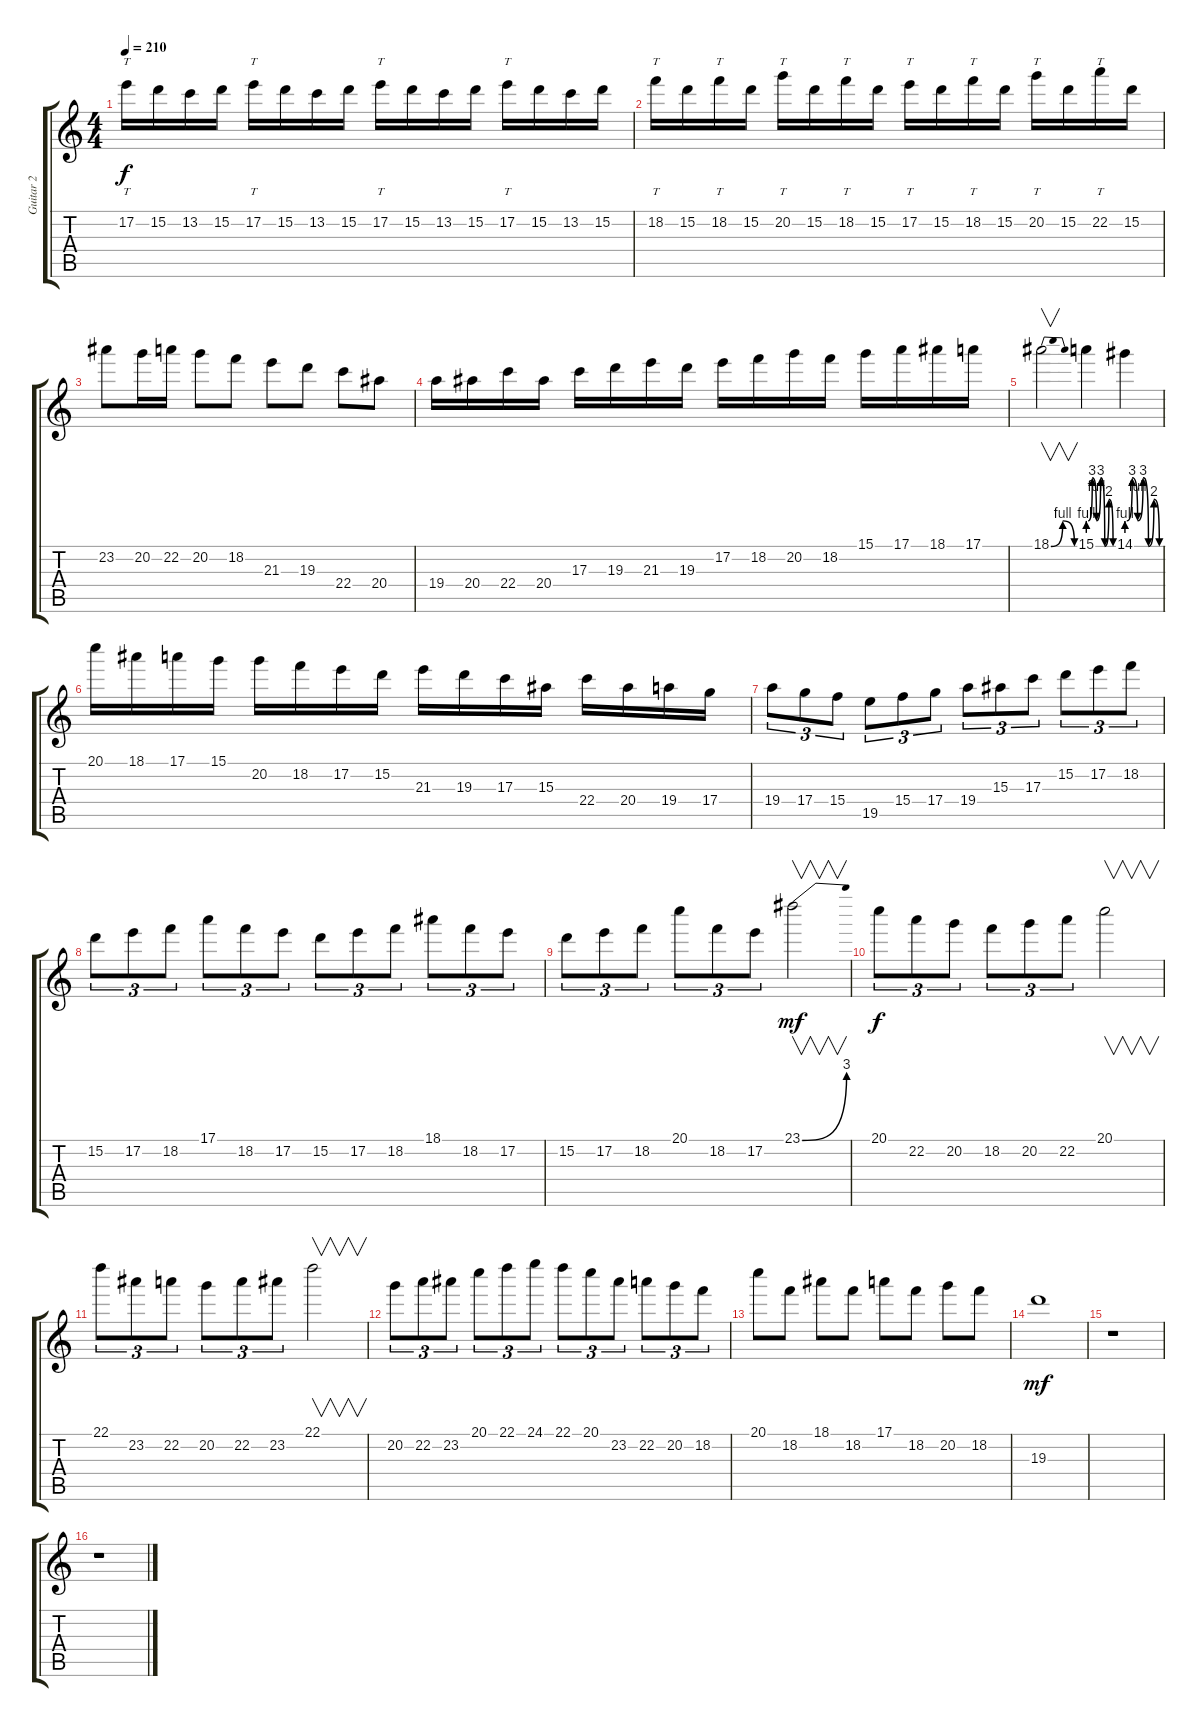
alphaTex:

\track ("Guitar 2" "Guitar 2") {instrument overdrivenguitar}
\staff {score tabs}
\tuning (E4 B3 G3 D3 A2 E2) {hide}
\ts (4 4)
\tempo 210
\clef g2
\ks c
17.2.16{tt dy f} 15.2.16 13.2.16 15.2.16 17.2.16{tt} 15.2.16 13.2.16 15.2.16 17.2.16{tt} 15.2.16 13.2.16 15.2.16 17.2.16{tt} 15.2.16 13.2.16 15.2.16 |
18.2.16{tt} 15.2.16 18.2.16{tt} 15.2.16 20.2.16{tt} 15.2.16 18.2.16{tt} 15.2.16 17.2.16{tt} 15.2.16 18.2.16{tt} 15.2.16 20.2.16{tt} 15.2.16 22.2.16{tt} 15.2.16 |
23.2.8 20.2.16 22.2.16 20.2.8 18.2.8 21.3.8 19.3.8 22.4.8 20.4.8 |
19.4.16 20.4.16 22.4.16 20.4.16 17.3.16 19.3.16 21.3.16 19.3.16 17.2.16 18.2.16 20.2.16 18.2.16 15.1.16 17.1.16 18.1.16 17.1.16 |
18.1{be (bendrelease 0 0 30 4 45 4 60 0)}.2{v} 15.1{be (custom 0 4 10 12 20 4 30 12 40 0 50 8 60 0)}.4 14.1{be (custom 0 4 10 12 20 4 30 12 40 0 50 8 60 0)}.4 |
20.1.16 18.1.16 17.1.16 15.1.16 20.2.16 18.2.16 17.2.16 15.2.16 21.3.16 19.3.16 17.3.16 15.3.16 22.4.16 20.4.16 19.4.16 17.4.16 |
19.4.8{tu (3 2)} 17.4.8{tu (3 2)} 15.4.8{tu (3 2)} 19.5.8{tu (3 2)} 15.4.8{tu (3 2)} 17.4.8{tu (3 2)} 19.4.8{tu (3 2)} 15.3.8{tu (3 2)} 17.3.8{tu (3 2)} 15.2.8{tu (3 2)} 17.2.8{tu (3 2)} 18.2.8{tu (3 2)} |
15.2.8{tu (3 2)} 17.2.8{tu (3 2)} 18.2.8{tu (3 2)} 17.1.8{tu (3 2)} 18.2.8{tu (3 2)} 17.2.8{tu (3 2)} 15.2.8{tu (3 2)} 17.2.8{tu (3 2)} 18.2.8{tu (3 2)} 18.1.8{tu (3 2)} 18.2.8{tu (3 2)} 17.2.8{tu (3 2)} |
15.2.8{tu (3 2)} 17.2.8{tu (3 2)} 18.2.8{tu (3 2)} 20.1.8{tu (3 2)} 18.2.8{tu (3 2)} 17.2.8{tu (3 2)} 23.1{be (bend 0 0 60 12)}.2{v dy mf} |
20.1.8{tu (3 2) dy f} 22.2.8{tu (3 2)} 20.2.8{tu (3 2)} 18.2.8{tu (3 2)} 20.2.8{tu (3 2)} 22.2.8{tu (3 2)} 20.1.2{v} |
22.1.8{tu (3 2)} 23.2.8{tu (3 2)} 22.2.8{tu (3 2)} 20.2.8{tu (3 2)} 22.2.8{tu (3 2)} 23.2.8{tu (3 2)} 22.1.2{v} |
20.2.8{tu (3 2)} 22.2.8{tu (3 2)} 23.2.8{tu (3 2)} 20.1.8{tu (3 2)} 22.1.8{tu (3 2)} 24.1.8{tu (3 2)} 22.1.8{tu (3 2)} 20.1.8{tu (3 2)} 23.2.8{tu (3 2)} 22.2.8{tu (3 2)} 20.2.8{tu (3 2)} 18.2.8{tu (3 2)} |
20.1.8 18.2.8 18.1.8 18.2.8 17.1.8 18.2.8 20.2.8 18.2.8 |
19.3.1{dy mf} |
r.1 |
r.1
